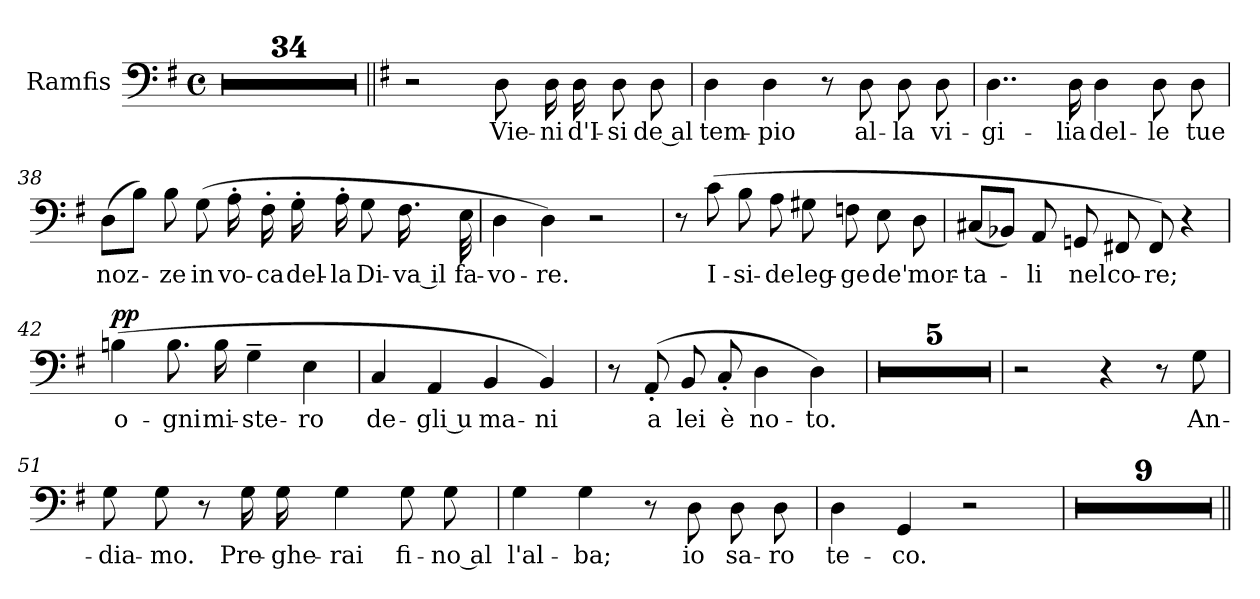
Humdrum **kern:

**kern	**text	**dynam
*part1	*part1	*part1
*staff1	*staff1	*staff1
*I"Ramfis	*	*
*I'Ram.	*	*
*clefF4	*	*
*k[f#]	*	*
*M4/4	*	*
*met(c)	*	*
=1	=1	=1
1r	.	.
=2	=2	=2
1r	.	.
!!LO:LB:g=z
=3	=3	=3
1r	.	.
=4	=4	=4
1r	.	.
=5	=5	=5
1r	.	.
=6	=6	=6
1r	.	.
!!LO:LB:g=z
=7	=7	=7
1r	.	.
=8	=8	=8
1r	.	.
=9	=9	=9
1r	.	.
=10	=10	=10
1r	.	.
!!LO:LB:g=z
=11	=11	=11
1r	.	.
=12	=12	=12
1r	.	.
=13	=13	=13
1r	.	.
!!LO:LB:g=z
=14	=14	=14
1r	.	.
=15	=15	=15
1r	.	.
=16	=16	=16
1r	.	.
!!LO:PB:g=z
=17	=17	=17
1r	.	.
=18	=18	=18
1r	.	.
=19	=19	=19
1r	.	.
!!LO:LB:g=z
=20	=20	=20
1r	.	.
=21	=21	=21
1r	.	.
=22	=22	=22
1r	.	.
=23	=23	=23
1r	.	.
!!LO:LB:g=z
=24	=24	=24
1r	.	.
=25	=25	=25
1r	.	.
=26	=26	=26
1r	.	.
=27	=27	=27
1r	.	.
!!LO:PB:g=z
=28	=28	=28
1r	.	.
=29	=29	=29
1r	.	.
=30	=30	=30
1r	.	.
=31	=31	=31
1r	.	.
!!LO:LB:g=z
=32	=32	=32
1r	.	.
=33	=33	=33
1r	.	.
=34	=34	=34
1r	.	.
!!LO:PB:g=z
=35||	=35||	=35||
*k[f#]	*	*
*G:	*	*
2r	.	.
!	!LO:LY:b:color=#0055FF	!
8D\	Vie-	.
!	!LO:LY:b:color=#0055FF	!
16D\	-ni	.
!	!LO:LY:b:color=#0055FF	!
16D\	d'I-	.
!	!LO:LY:b:color=#0055FF	!
8D\	-si	.
!	!LO:LY:b:color=#0055FF	!
8D\	de al	.
=36	=36	=36
!	!LO:LY:b:color=#0055FF	!
4D\	tem-	.
!	!LO:LY:b:color=#0055FF	!
4D\	-pio	.
8r	.	.
!	!LO:LY:b:color=#0055FF	!
8D\	al-	.
!	!LO:LY:b:color=#0055FF	!
8D\	-la	.
!	!LO:LY:b:color=#0055FF	!
8D\	vi-	.
=37	=37	=37
!	!LO:LY:b:color=#0055FF	!
4..D\	-gi-	.
!	!LO:LY:b:color=#0055FF	!
16D\	-lia	.
!	!LO:LY:b:color=#0055FF	!
4D\	del-	.
!	!LO:LY:b:color=#0055FF	!
8D\	-le	.
!	!LO:LY:b:color=#0055FF	!
8D\	tue	.
!!LO:LB:g=z
=38	=38	=38
!	!LO:LY:b:color=#0055FF	!
(>8D\L	noz-	.
8B\J)	.	.
!	!LO:LY:b:color=#0055FF	!
8B\	-ze	.
!	!LO:LY:b:color=#0055FF	!
(>8G\	in	.
!	!LO:LY:b:color=#0055FF	!
16A'\	vo-	.
!	!LO:LY:b:color=#0055FF	!
16F#'\	-ca	.
!	!LO:LY:b:color=#0055FF	!
16G'\	del-	.
!	!LO:LY:b:color=#0055FF	!
16A'\	-la	.
!	!LO:LY:b:color=#0055FF	!
8G\	Di-	.
!	!LO:LY:b:color=#0055FF	!
16.F#\	va il	.
!	!LO:LY:b:color=#0055FF	!
32E\	fa-	.
=39	=39	=39
!	!LO:LY:b:color=#0055FF	!
4D\	-vo-	.
!	!LO:LY:b:color=#0055FF	!
4D\)	-re.	.
2r	.	.
!!LO:LB:g=z
=40	=40	=40
8r	.	.
!	!LO:LY:b:color=#0055FF	!
(>8c\	I-	.
!	!LO:LY:b:color=#0055FF	!
8B\	-si-	.
!	!LO:LY:b:color=#0055FF	!
8A\	-de	.
!	!LO:LY:b:color=#0055FF	!
8G#X\	leg-	.
!	!LO:LY:b:color=#0055FF	!
8Fn\	-ge	.
!	!LO:LY:b:color=#0055FF	!
8E\	de'	.
!	!LO:LY:b:color=#0055FF	!
8D\	mor-	.
=41	=41	=41
!	!LO:LY:b:color=#0055FF	!
(<8C#X/L	-ta-	.
8BB-X/J)	.	.
!	!LO:LY:b:color=#0055FF	!
8AA/	-li	.
!	!LO:LY:b:color=#0055FF	!
8GGn/	nel	.
!	!LO:LY:b:color=#0055FF	!
8FF#X/	co-	.
!	!LO:LY:b:color=#0055FF	!
8FF#/)	-re;	.
4r	.	.
!!LO:LB:g=z
=42	=42	=42
!	!LO:LY:b:color=#0055FF	!LO:DY:a
(>4Bn\	o-	pp
!	!LO:LY:b:color=#0055FF	!
8.B\	-gni	.
!	!LO:LY:b:color=#0055FF	!
16B\	mi-	.
!	!LO:LY:b:color=#0055FF	!
4G~\	-ste-	.
!	!LO:LY:b:color=#0055FF	!
4E\	-ro	.
=43	=43	=43
!	!LO:LY:b:color=#0055FF	!
4C/	de-	.
!	!LO:LY:b:color=#0055FF	!
4AA/	gli u	.
!	!LO:LY:b:color=#0055FF	!
4BB/	-ma-	.
!	!LO:LY:b:color=#0055FF	!
4BB/)	-ni	.
=44	=44	=44
8r	.	.
!	!LO:LY:b:color=#0055FF	!
(>8AA'/	a	.
!	!LO:LY:b:color=#0055FF	!
8BB/	lei	.
!	!LO:LY:b:color=#0055FF	!
8C'/	è	.
!	!LO:LY:b:color=#0055FF	!
4D\	no-	.
!	!LO:LY:b:color=#0055FF	!
4D\)	-to.	.
!!LO:PB:g=z
=45	=45	=45
1r	.	.
=46	=46	=46
1r	.	.
=47	=47	=47
1r	.	.
!!LO:LB:g=z
=48	=48	=48
1r	.	.
=49	=49	=49
1r	.	.
=50	=50	=50
2r	.	.
4r	.	.
8r	.	.
!	!LO:LY:b:color=#0055FF	!
8G\	An-	.
=51	=51	=51
!	!LO:LY:b:color=#0055FF	!
8G\	-dia-	.
!	!LO:LY:b:color=#0055FF	!
8G\	-mo.	.
8r	.	.
!	!LO:LY:b:color=#0055FF	!
16G\	Pre-	.
!	!LO:LY:b:color=#0055FF	!
16G\	-ghe-	.
!	!LO:LY:b:color=#0055FF	!
4G\	-rai	.
!	!LO:LY:b:color=#0055FF	!
8G\	fi-	.
!	!LO:LY:b:color=#0055FF	!
8G\	no al	.
!!LO:LB:g=z
=52	=52	=52
!	!LO:LY:b:color=#0055FF	!
4G\	-l'al-	.
!	!LO:LY:b:color=#0055FF	!
4G\	-ba;	.
8r	.	.
!	!LO:LY:b:color=#0055FF	!
8D\	io	.
!	!LO:LY:b:color=#0055FF	!
8D\	sa-	.
!	!LO:LY:b:color=#0055FF	!
8D\	-ro	.
=53	=53	=53
!	!LO:LY:b:color=#0055FF	!
4D\	te-	.
!	!LO:LY:b:color=#0055FF	!
4GG/	-co.	.
2r	.	.
=54	=54	=54
1r	.	.
=55	=55	=55
1r	.	.
!!LO:PB:g=z
=56	=56	=56
1r	.	.
=57	=57	=57
1r	.	.
=58	=58	=58
1r	.	.
=59	=59	=59
1r	.	.
!!LO:LB:g=z
=60	=60	=60
1r	.	.
=61	=61	=61
1r	.	.
=62	=62	=62
1r	.	.
=||	=||	=||
*-	*-	*-
